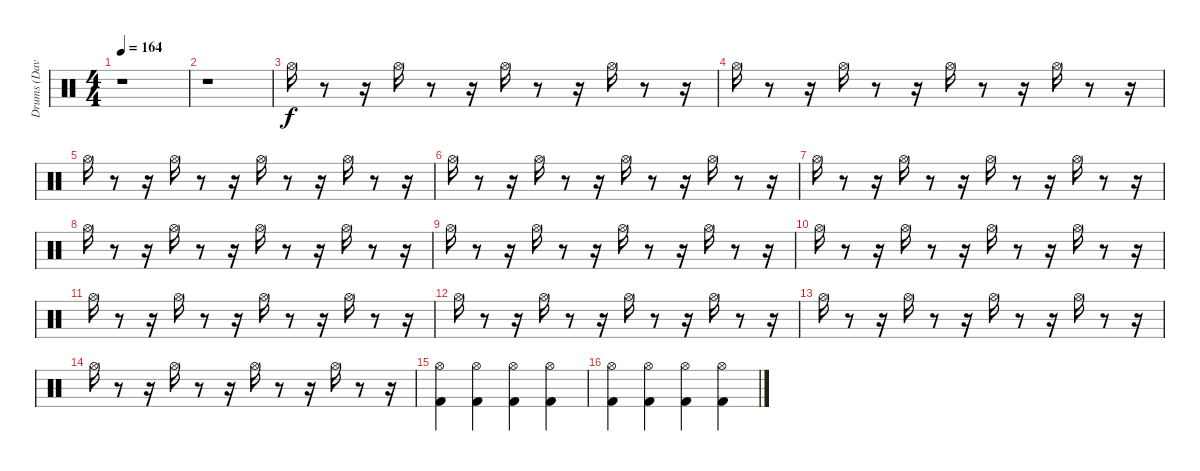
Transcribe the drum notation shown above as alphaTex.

\track ("Drums (Dave)" "Drums (Dav") {instrument percussion}
\staff {score}
\articulation defaults
\ts (4 4)
\tempo 164
\clef neutral
\ks c
r.1{dy f} |
r.1 |
"Hi-Hat (open)".16 r.8 r.16 "Hi-Hat (open)".16 r.8 r.16 "Hi-Hat (open)".16 r.8 r.16 "Hi-Hat (open)".16 r.8 r.16 |
"Hi-Hat (open)".16 r.8 r.16 "Hi-Hat (open)".16 r.8 r.16 "Hi-Hat (open)".16 r.8 r.16 "Hi-Hat (open)".16 r.8 r.16 |
"Hi-Hat (open)".16 r.8 r.16 "Hi-Hat (open)".16 r.8 r.16 "Hi-Hat (open)".16 r.8 r.16 "Hi-Hat (open)".16 r.8 r.16 |
"Hi-Hat (open)".16 r.8 r.16 "Hi-Hat (open)".16 r.8 r.16 "Hi-Hat (open)".16 r.8 r.16 "Hi-Hat (open)".16 r.8 r.16 |
"Hi-Hat (open)".16 r.8 r.16 "Hi-Hat (open)".16 r.8 r.16 "Hi-Hat (open)".16 r.8 r.16 "Hi-Hat (open)".16 r.8 r.16 |
"Hi-Hat (open)".16 r.8 r.16 "Hi-Hat (open)".16 r.8 r.16 "Hi-Hat (open)".16 r.8 r.16 "Hi-Hat (open)".16 r.8 r.16 |
"Hi-Hat (open)".16 r.8 r.16 "Hi-Hat (open)".16 r.8 r.16 "Hi-Hat (open)".16 r.8 r.16 "Hi-Hat (open)".16 r.8 r.16 |
"Hi-Hat (open)".16 r.8 r.16 "Hi-Hat (open)".16 r.8 r.16 "Hi-Hat (open)".16 r.8 r.16 "Hi-Hat (open)".16 r.8 r.16 |
"Hi-Hat (open)".16 r.8 r.16 "Hi-Hat (open)".16 r.8 r.16 "Hi-Hat (open)".16 r.8 r.16 "Hi-Hat (open)".16 r.8 r.16 |
"Hi-Hat (open)".16 r.8 r.16 "Hi-Hat (open)".16 r.8 r.16 "Hi-Hat (open)".16 r.8 r.16 "Hi-Hat (open)".16 r.8 r.16 |
"Hi-Hat (open)".16 r.8 r.16 "Hi-Hat (open)".16 r.8 r.16 "Hi-Hat (open)".16 r.8 r.16 "Hi-Hat (open)".16 r.8 r.16 |
"Hi-Hat (open)".16 r.8 r.16 "Hi-Hat (open)".16 r.8 r.16 "Hi-Hat (open)".16 r.8 r.16 "Hi-Hat (open)".16 r.8 r.16 |
("Hi-Hat (open)" "Kick (hit) 2").4 ("Hi-Hat (open)" "Kick (hit) 2").4 ("Kick (hit) 2" "Hi-Hat (open)").4 ("Kick (hit) 2" "Hi-Hat (open)").4 |
("Hi-Hat (open)" "Kick (hit) 2").4 ("Hi-Hat (open)" "Kick (hit) 2").4 ("Kick (hit) 2" "Hi-Hat (open)").4 ("Kick (hit) 2" "Hi-Hat (open)").4
